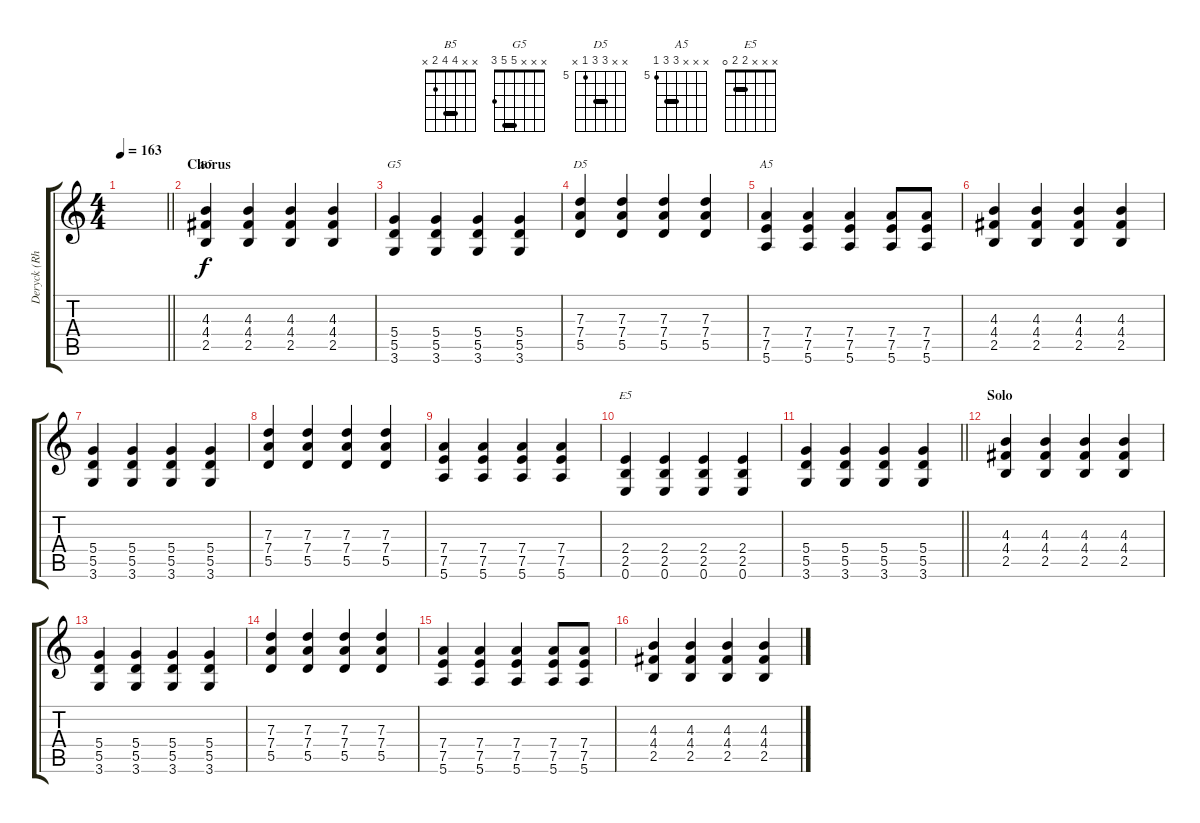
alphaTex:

\track ("Deryck (Rhythm Gtr)" "Deryck (Rh") {instrument distortionguitar}
\staff {score tabs}
\tuning (E4 B3 G3 D3 A2 E2) {hide}
\chord ("B5" x x 4 4 2 x) {barre 4}
\chord ("G5" x x x 5 5 3) {barre 5}
\chord ("D5" x x 7 7 5 x) {firstfret 5 barre 7}
\chord ("A5" x x x 7 7 5) {firstfret 5 barre 7}
\chord ("E5" x x x 2 2 0) {barre 2}
\ts (4 4)
\tempo 163
\clef g2
\barLineRight lightlight
\ks c
|
\section ("" "Chorus")
(4.3 4.4 2.5).4{ch "B5"} (4.3 4.4 2.5).4 (4.3 4.4 2.5).4 (4.3 4.4 2.5).4 |
(5.4 5.5 3.6).4{ch "G5"} (5.4 5.5 3.6).4 (5.4 5.5 3.6).4 (5.4 5.5 3.6).4 |
(7.3 7.4 5.5).4{ch "D5"} (7.3 7.4 5.5).4 (7.3 7.4 5.5).4 (7.3 7.4 5.5).4 |
(7.4 7.5 5.6).4{ch "A5"} (7.4 7.5 5.6).4 (7.4 7.5 5.6).4 (7.4 7.5 5.6).8 (7.4 7.5 5.6).8 |
(4.3 4.4 2.5).4 (4.3 4.4 2.5).4 (4.3 4.4 2.5).4 (4.3 4.4 2.5).4 |
(5.4 5.5 3.6).4 (5.4 5.5 3.6).4 (5.4 5.5 3.6).4 (5.4 5.5 3.6).4 |
(7.3 7.4 5.5).4 (7.3 7.4 5.5).4 (7.3 7.4 5.5).4 (7.3 7.4 5.5).4 |
(7.4 7.5 5.6).4 (7.4 7.5 5.6).4 (7.4 7.5 5.6).4 (7.4 7.5 5.6).4 |
(2.4 2.5 0.6).4{ch "E5"} (2.4 2.5 0.6).4 (2.4 2.5 0.6).4 (2.4 2.5 0.6).4 |
\barLineRight lightlight
(5.4 5.5 3.6).4 (5.4 5.5 3.6).4 (5.4 5.5 3.6).4 (5.4 5.5 3.6).4 |
\section ("" "Solo")
(4.3 4.4 2.5).4 (4.3 4.4 2.5).4 (4.3 4.4 2.5).4 (4.3 4.4 2.5).4 |
(5.4 5.5 3.6).4 (5.4 5.5 3.6).4 (5.4 5.5 3.6).4 (5.4 5.5 3.6).4 |
(7.3 7.4 5.5).4 (7.3 7.4 5.5).4 (7.3 7.4 5.5).4 (7.3 7.4 5.5).4 |
(7.4 7.5 5.6).4 (7.4 7.5 5.6).4 (7.4 7.5 5.6).4 (7.4 7.5 5.6).8 (7.4 7.5 5.6).8 |
(4.3 4.4 2.5).4 (4.3 4.4 2.5).4 (4.3 4.4 2.5).4 (4.3 4.4 2.5).4
